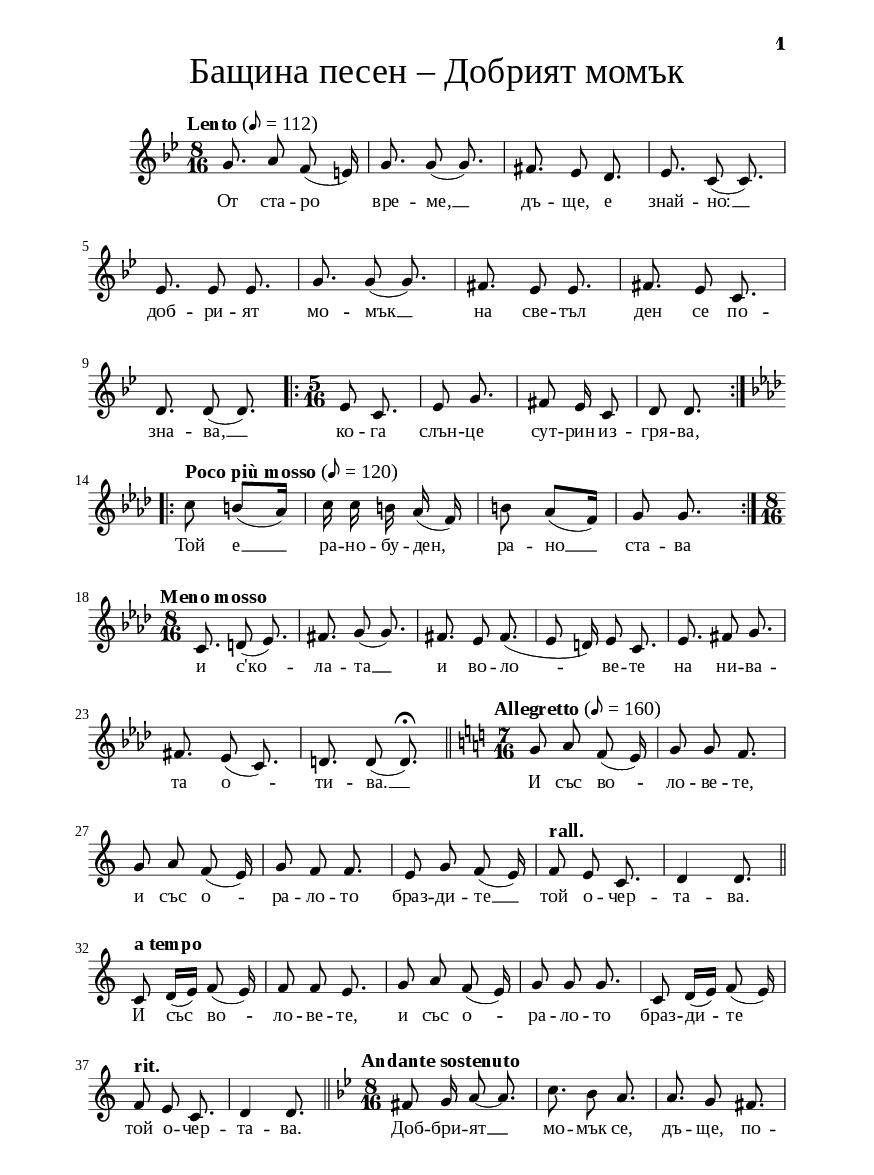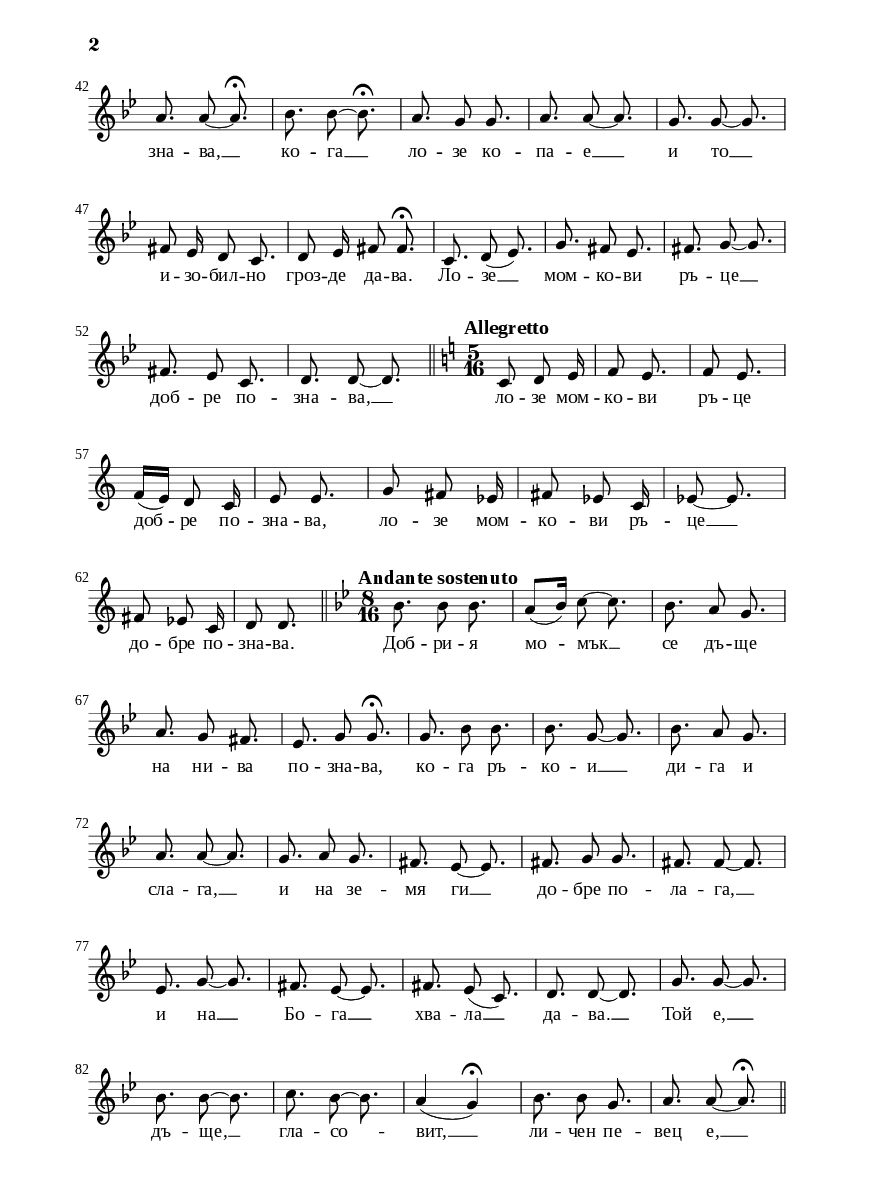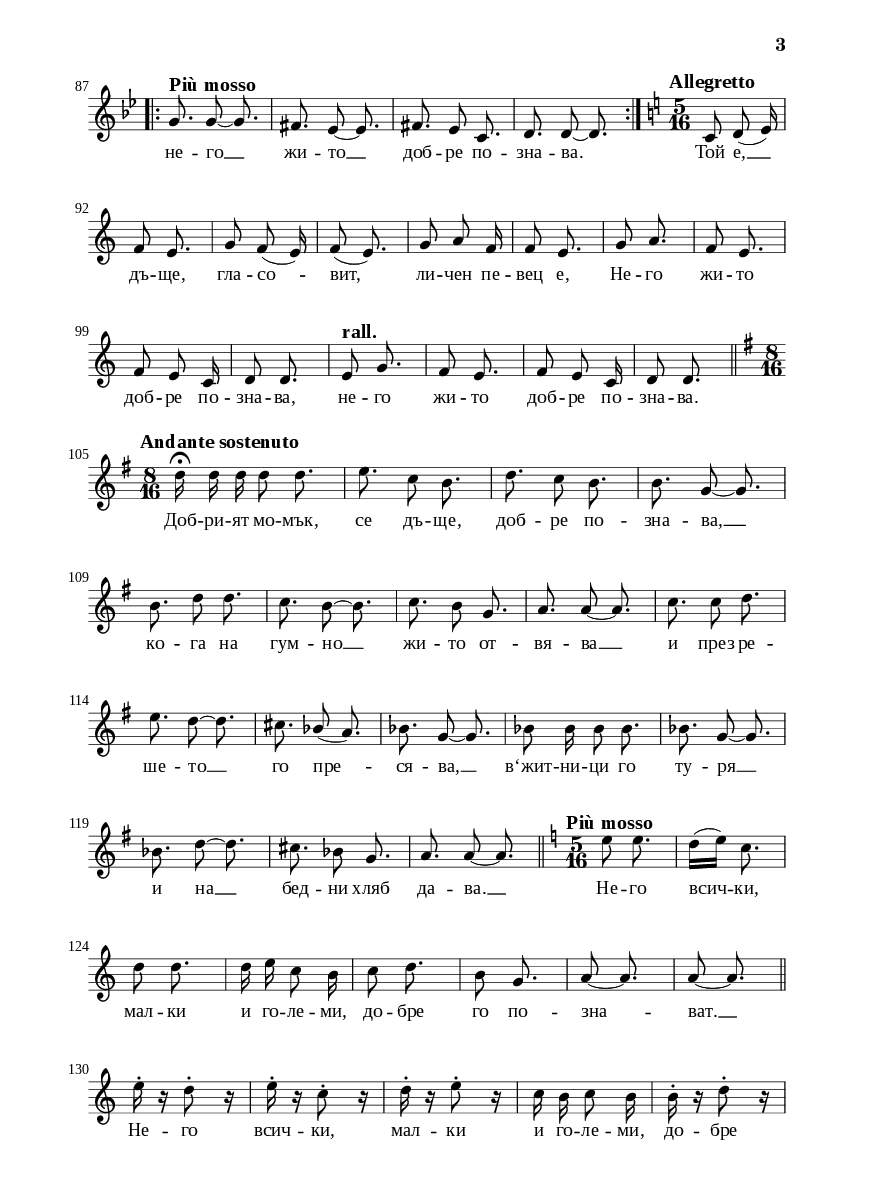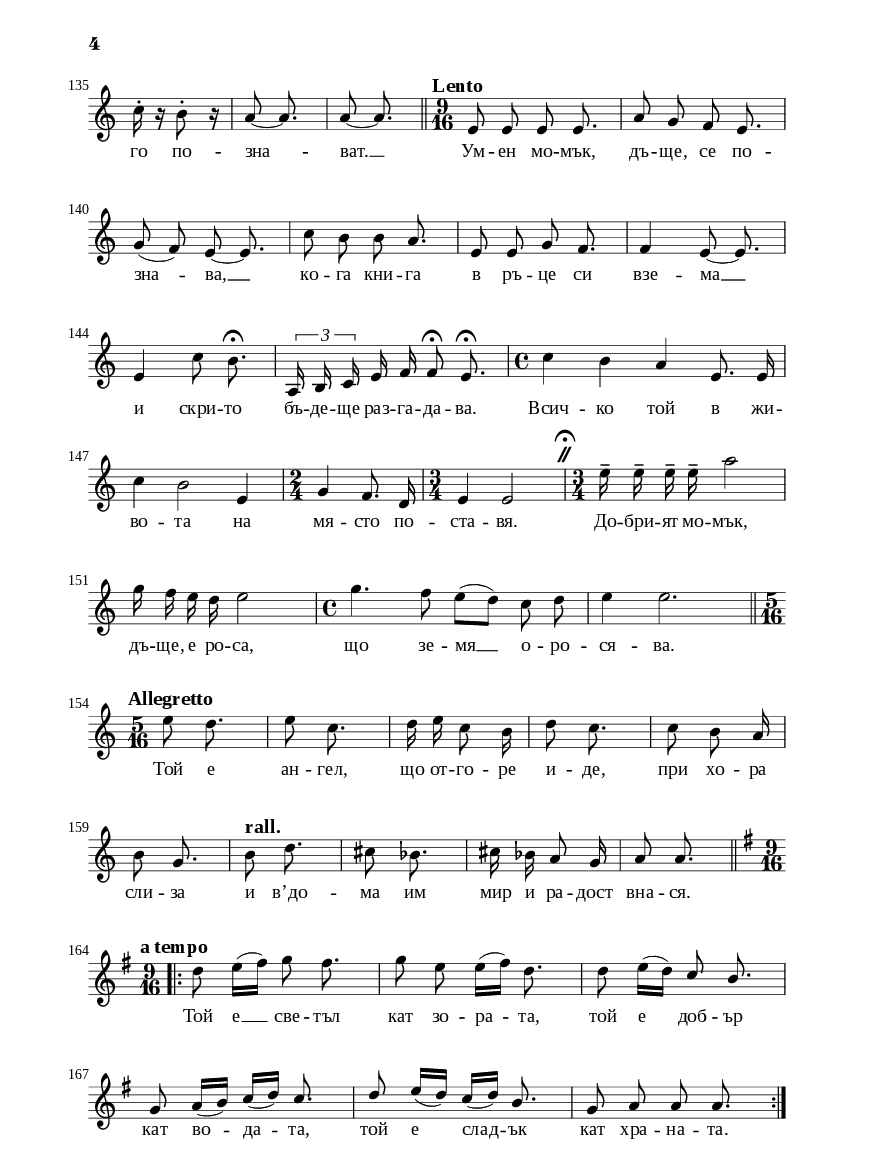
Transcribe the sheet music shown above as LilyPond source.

\version "2.24.4"

% include paper part and global functions
\include "include/globals.ily"
\bookpart {
  \label #'ref300
  \tocItem \markup "Бащина песен – Добрият момък"
  \include "include/bookpart-paper.ily"

  \score {
    \include "include/score-layout.ily"

    \new Voice  \relative c' {
      \clef treble
      \key g \minor
      \time 8/16
      \tempoFunc "Lento" 8 "112"
      \autoBeamOff
      g'8. a8 f(e16) |
      g8. g8(g8.) |
      fis8. ees8 d8. |
      ees8. c8(c8.) | \break

      ees8. ees8 ees8. |
      g8. g8(g8.)  |
      fis8. ees8 ees8.  |
      fis8. ees8 c8.  | \break

      d8. d8(d8.)  |
      \bar ".|:" \time 5/16 ees8 c8.  |
      ees8 g8. |
      fis8 ees16 c8  |
      d8 d8. | \bar ":|.:" \break

      \tempoFunc "Poco più mosso" 8 "120"
      \key f \minor
      c'8 b8[(aes16)] |  |
      c16 c b aes (f) |  |
      b8 aes([f16])  |
      g8 g8. | \bar ":|."

      \time 8/16 \break
      \tempo "Meno mosso" c,8. d8 (ees8.) |
      fis8. g8 (g8.) |
      fis8. ees8 fis8.  (|
      ees8  d16)  ees8 c8. |
      ees8. fis8 g8. | \break

      fis8.ees8(c8.) |
      d8. d8(d8.\fermata) | \bar "||"
      \time 7/16
      \key c \major
      \tempoFunc "Allegretto" 8 "160"
      g8 a f (e16) |
      g8 g f8. | \break

      g8 a f (e16) |
      g8 f f8. |
      e8 g f(e16) |
      \tempo "rall." f8 e c8. |
      d4 d8. | \bar "||" \break

      \tempo "a tempo"
      c8 d16[(e)] f8 (e16) |
      f8 f e8. |
      g8 a f (e16) |
      g8 g8 g8. |
      c,8 d16[(e)] f8(e16) | \break

      \tempo "rit."
      f8 e c8. |
      d4 d8. | \bar "||"
      \key g \minor
      \time 8/16
      \tempo "Andante sostenuto"
      fis8 g16 a8~ a8. |
      c8. bes8 a8. |
      a8. g8 fis8. | \break

      a8. a8~ a8.\fermata |
      bes8. bes8~ bes8.\fermata |
      a8. g8 g8. |
      a8. a8~ a8. |
      g8. g8~ g8. | \break

      fis8 ees16 d8 c8. |
      d8 ees16 fis8 fis8.\fermata |
      c8. d8(ees8.) |
      g8. fis8 ees8. |
      fis8. g8~ g8. | \break

      fis8. ees8 c8. |
      d8. d8~ d8. | \bar "||"
      \key c \major
      \time 5/16
      \tempo "Allegretto"
      c8 d e 16 |
      f8 e8. |
      f8 e8. | \break

      f16[(e)] d8 c16 |
      e8 e8.|
      g8 fis ees16 |
      fis8 ees8 c16 |
      ees8~ ees8. | \break

      fis8 ees8 c16 |
      d8 d8. | \bar "||"
      \key g \minor
      \time 8/16
      \tempo "Andante sostenuto"
      bes'8. bes8 bes8. |
      a8[(bes16)] c8~ c8. |
      bes8. a8 g8. | \break
      a8. g8 fis8. |
      ees8. g8 g8.\fermata |
      g8. bes8 bes8. |
      bes8. g8~ g8. |
      bes8. a8 g8. | \break

      a8. a8~ a8. |
      g8. a8 g8. |
      fis8. ees8~ ees8. |
      fis8. g8 g8. |
      fis8. fis8~ fis8. | \break

      ees8. g8~ g8. |
      fis8. ees8~ ees8. |
      fis8. ees8(c8.) |
      d8. d8~ d8. |
      g8. g8~ g8. | \break

      bes8. bes8~ bes8. |
      c8. bes8~ bes8. |
      a4 (  g4) \fermata |
      bes8. bes8 g8. |
      a8. a8~ a8.\fermata | \break

      \bar ".|:-||"  \tempo "Più mosso"
      g8. g8~ g8. |
      fis8. ees8~ ees8. |
      fis8. ees8 c8. |
      d8. d8~ d8. | \bar ":|."

      \key c \major
      \time 5/16
      \tempo "Allegretto"
      c8 d(e16) | \break

      f8 e8. |
      g8 f8(e16) |
      f8 (e8.) |
      g8 a f16 |
      f8 e8. |
      g8 a8. |
      f8 e8. | \break

      f8 e c16 |
      d8 d8. |
      \tempo "rall."
      e8 g8. |
      f8 e8. |
      f8 e c16 |
      d8 d8. | \bar "||"
      \time 8/16
      \key g \major
      \break

      \tempo "Andante sostenuto"
      d'16\fermata d d d8 d8. |
      e8. c8 b8. |
      d8. c8 b8. |
      b8. g8~ g8. \break

      b8. d8 d8. |
      c8. b8~ b8. |
      c8. b8 g8. |
      a8. a8~ a8. |
      c8. c8 d8. | \break

      e8. d8~ d8. |
      cis8. \stemUp bes8(a8.) \stemNeutral |
      bes8. g8~ g8. |
      bes8 bes16 bes8 bes8. |
      bes8. g8~ g8. | \break
      bes8. d8~ d8. |
      cis8. bes8 g8. |
      a8. a8~ a8. |  \bar "||"
      \key c \major
      \time 5/16
      \tempo "Più mosso" e'8 e8. |
      d16[(e)] c8. | \break
      d8 d8. |
      d16 e c8  b16 |
      c8 d8. |
      b8 g8. |
      a8~ a8. |
      a8~ a8. | \bar "||" \break

      e'16\staccato r16 d8\staccato r16 |
      e16\staccato r16 c8\staccato r16 |
      d16\staccato r16 e8\staccato r16 |
      c16 b c8 b16 |
      b16\staccato r16 d8\staccato r16 | \break

      c16\staccato r16 b8\staccato r16 |
      a8~ a8. |
      a8~ a8. |  \bar "||"
      \key a \minor
      \time 9/16
      \tempo "Lento" e8 e e e8. |
      a8 g f e8. | \break

      g8(f) e8~ e8. |
      c'8 b b a8. |
      e8 e g f8. |
      f4 e8~ e8. | \break

      e4 c'8 b8.\fermata |
      \tuplet 3/2 { a,16 b c } e f f8\fermata e8.\fermata |
      \time 4/4 c'4 b a e8. e16  \break |

      c'4 b2 e,4 |
      \time 2/4 g4 f8. d16 |
      \time 3/4 e4   e2 \mark\markup{ \column { \hspace #0 \center-align \normalsize \musicglyph #"scripts.ufermata"  \center-align \normalsize \musicglyph #"scripts.caesura.straight" }}
      |
      \bar "|"
      \time 3/4  | % 149

      e'16 --e16 --e16 --
      e16 --a2   \break | % 151
      g16 f16 e16 d16
      e2 | % 152

      \time 4/4  | % 152
      g4.f8 e8 ( [d8 ] )
      c8 d8  | % 153
      e4 e2. \bar "||" \break
      \tempo "Allegretto"
      \time 5/16  | % 154
      e8 d8. | % 155
      e8 c8. | % 156
      d16 e16  c8 b16 |% 158
      d8 c8. | c8 b8 a16 | \break
      b8  g8. |
      \tempo"rall."b8 d8. | % 161
      cis8 bes8. | % 162
      cis16 bes16  a8  g16 | % 163
      a8  a8. \bar "||"

      \break \repeat volta 1 {
        | % 164
        \bar ".|:-||"  \key g \major \time 9/16 | % 164
        \tempo"a tempo" d8 e16 ( [
        fis16 ) ] g8 fis8. | % 165
        g8 e8 e16 ( [ \stemDown
        fis16 ) ]d8. | % 166
        d8 e16 ( [d16 ) ] \stemUp
        c8 b8. \break | % 167
        g8 a16 ( [  b16 ) ]c16 (
        [d16 ) ]c8. | % 168
        d8 e16 ( [d16 ) ] \stemUp
        c16 ( [d16 ) ]b8. | % 169
        g8  a8  a8  a8. \bar ":|."
      }


    }



    \addlyrics {
      От ста -- ро вре -- ме, __ дъ -- ще, е знай -- но: __

      доб -- ри -- ят мо -- мък __ на све -- тъл ден се по -- зна -- ва, __

      ко -- га слън -- це сут -- рин  из -- гря -- ва,

      Той е __ ра  -- но -- бу -- ден, ра -- но __ ста -- ва

      и с'ко -- ла -- та __ и во -- ло -- ве -- те на ни -- ва -- та о -- ти -- ва. __ И със во -- ло -- ве -- те, и със о -- ра -- ло -- то браз -- ди -- те __ той о -- чер -- та -- ва.
      И със во -- ло -- ве -- те, и със о -- ра -- ло -- то браз -- ди -- те той о -- чер -- та -- ва.


      Доб -- бри -- ят __ мо -- мък се, дъ -- ще, по -- зна -- ва, __

      ко -- га __ ло -- зе ко -- па -- е __

      и то __ и -- зо -- бил -- но гроз -- де да -- ва.

      Ло -- зе __ мом -- ко -- ви ръ -- це __ доб -- ре по -- зна -- ва, __

      ло -- зе мом -- ко -- ви ръ -- це доб -- ре по -- зна -- ва,

      ло -- зе мом -- ко -- ви ръ -- це __ до -- бре по -- зна -- ва.

      Доб -- ри -- я мо -- мък __ се дъ -- ще на ни -- ва по -- зна -- ва,

      ко -- га ръ -- ко -- и __ ди -- га и сла -- га, __

      и на зе -- мя ги __ до -- бре по -- ла -- га, __

      и на __ Бо -- га __ хва -- ла __ да -- ва. __

      Той е, __ дъ -- ще, __ гла -- со -- вит, __ ли -- чен пе -- вец е, __

      не -- го __ жи -- то __ доб -- ре по -- зна -- ва.

      Той е, __ дъ -- ще, гла -- со -- вит, ли -- чен пе -- вец е,

      Не -- го жи -- то доб -- ре по -- зна -- ва,
      не -- го жи -- то доб -- ре по -- зна -- ва.

      Доб -- ри -- ят мо -- мък, се дъ -- ще, доб -- ре по -- зна -- ва, __

      ко -- га на гум -- но __ жи -- то от -- вя -- ва __ и през ре -- ше -- то __ го пре -- ся -- ва, __

      в‘жит -- ни -- ци го ту -- ря __ и  на __ бед -- ни хляб да -- ва. __

      Не -- го всич -- ки, мал -- ки и го -- ле -- ми, до -- бре го по -- зна -- ват. __

      Не -- го всич -- ки, мал -- ки и го -- ле -- ми, до -- бре го по -- зна -- ват. __

      Ум -- ен мо -- мък, дъ -- ще, се по -- зна -- ва, __

      ко -- га кни -- га в ръ -- це си взе -- ма __

      и скри -- то бъ -- де -- ще раз -- га -- да -- ва.

      Всич -- ко той в жи -- во -- та на мя -- сто по -- ста -- вя.

      До -- бри -- ят мо -- мък, дъ -- ще, е ро -- са,

      що зе -- мя __ о -- ро -- ся -- ва.

      Той е ан -- гел, що от -- го -- ре и -- де, при хо -- ра сли -- за

      и в’до -- ма им мир и ра -- дост вна -- ся.

      Той е __ све -- тъл кат зо -- ра -- та,

      той е доб -- ър кат во -- да -- та,

      той е слад -- ък кат хра -- на -- та.
    }

    \header {
      title = \titleFunc #'ref_desc_5 "Бащина песен – Добрият момък" "Baština pesen – Ugledna moma"
    }

    \midi{}

  } % score

} % bookpart
